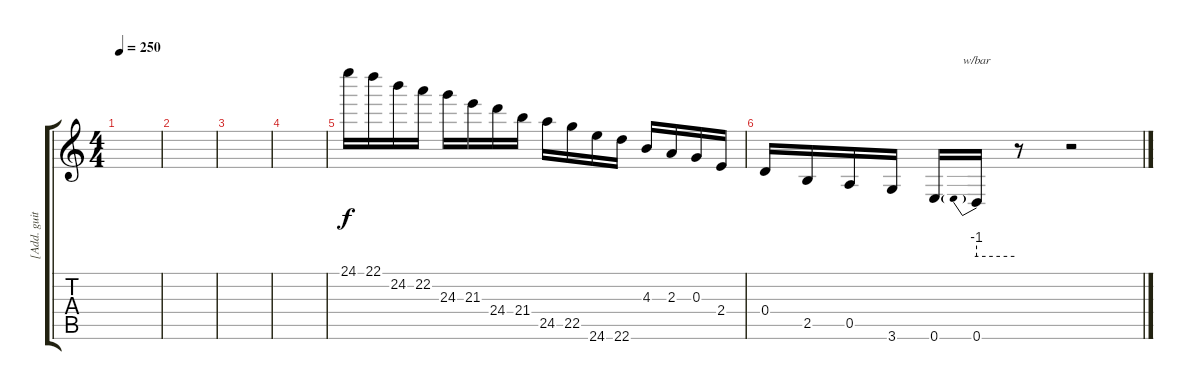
\track ("[Add. guitar]" "[Add. guit") {instrument distortionguitar}
\staff {score tabs}
\tuning (E4 B3 G3 D3 A2 E2) {hide}
\ts (4 4)
\tempo 250
\clef g2
\ks c
|
|
|
|
24.1.16 22.1.16 24.2.16 22.2.16 24.3.16 21.3.16 24.4.16 21.4.16 24.5.16 22.5.16 24.6.16 22.6.16 4.3.16 2.3.16 0.3.16 2.4.16 |
0.4.16 2.5.16 0.5.16 3.6.16 0.6.16 0.6.16{tbe (predive default 0 -4 60 -4)} r.8 r.2
